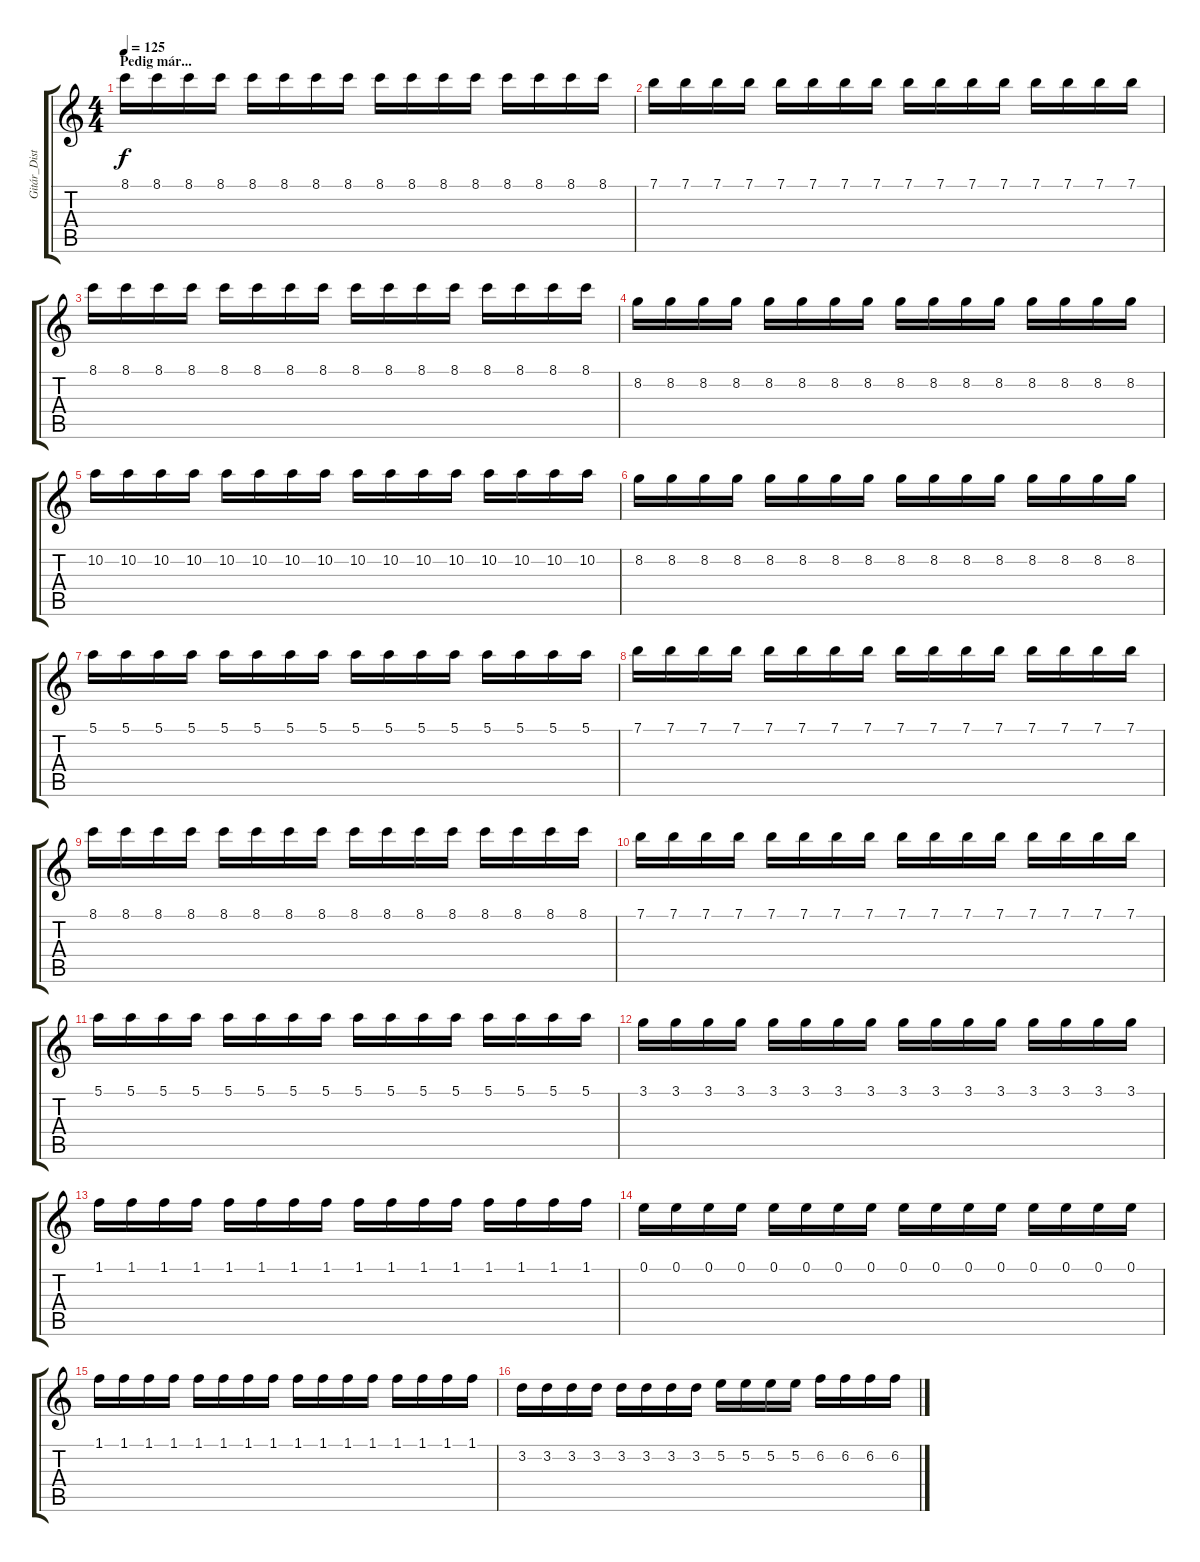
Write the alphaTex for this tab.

\track ("Gitár_Distr.2" "Gitár_Dist") {instrument distortionguitar}
\staff {score tabs}
\tuning (E4 B3 G3 D3 A2 E2) {hide}
\ts (4 4)
\section ("" "Pedig már...")
\tempo 125
\clef g2
\ks c
8.1.16{dy f} 8.1.16 8.1.16 8.1.16 8.1.16 8.1.16 8.1.16 8.1.16 8.1.16 8.1.16 8.1.16 8.1.16 8.1.16 8.1.16 8.1.16 8.1.16 |
7.1.16 7.1.16 7.1.16 7.1.16 7.1.16 7.1.16 7.1.16 7.1.16 7.1.16 7.1.16 7.1.16 7.1.16 7.1.16 7.1.16 7.1.16 7.1.16 |
8.1.16 8.1.16 8.1.16 8.1.16 8.1.16 8.1.16 8.1.16 8.1.16 8.1.16 8.1.16 8.1.16 8.1.16 8.1.16 8.1.16 8.1.16 8.1.16 |
8.2.16 8.2.16 8.2.16 8.2.16 8.2.16 8.2.16 8.2.16 8.2.16 8.2.16 8.2.16 8.2.16 8.2.16 8.2.16 8.2.16 8.2.16 8.2.16 |
10.2.16 10.2.16 10.2.16 10.2.16 10.2.16 10.2.16 10.2.16 10.2.16 10.2.16 10.2.16 10.2.16 10.2.16 10.2.16 10.2.16 10.2.16 10.2.16 |
8.2.16 8.2.16 8.2.16 8.2.16 8.2.16 8.2.16 8.2.16 8.2.16 8.2.16 8.2.16 8.2.16 8.2.16 8.2.16 8.2.16 8.2.16 8.2.16 |
5.1.16 5.1.16 5.1.16 5.1.16 5.1.16 5.1.16 5.1.16 5.1.16 5.1.16 5.1.16 5.1.16 5.1.16 5.1.16 5.1.16 5.1.16 5.1.16 |
7.1.16 7.1.16 7.1.16 7.1.16 7.1.16 7.1.16 7.1.16 7.1.16 7.1.16 7.1.16 7.1.16 7.1.16 7.1.16 7.1.16 7.1.16 7.1.16 |
8.1.16 8.1.16 8.1.16 8.1.16 8.1.16 8.1.16 8.1.16 8.1.16 8.1.16 8.1.16 8.1.16 8.1.16 8.1.16 8.1.16 8.1.16 8.1.16 |
7.1.16 7.1.16 7.1.16 7.1.16 7.1.16 7.1.16 7.1.16 7.1.16 7.1.16 7.1.16 7.1.16 7.1.16 7.1.16 7.1.16 7.1.16 7.1.16 |
5.1.16 5.1.16 5.1.16 5.1.16 5.1.16 5.1.16 5.1.16 5.1.16 5.1.16 5.1.16 5.1.16 5.1.16 5.1.16 5.1.16 5.1.16 5.1.16 |
3.1.16 3.1.16 3.1.16 3.1.16 3.1.16 3.1.16 3.1.16 3.1.16 3.1.16 3.1.16 3.1.16 3.1.16 3.1.16 3.1.16 3.1.16 3.1.16 |
1.1.16 1.1.16 1.1.16 1.1.16 1.1.16 1.1.16 1.1.16 1.1.16 1.1.16 1.1.16 1.1.16 1.1.16 1.1.16 1.1.16 1.1.16 1.1.16 |
0.1.16 0.1.16 0.1.16 0.1.16 0.1.16 0.1.16 0.1.16 0.1.16 0.1.16 0.1.16 0.1.16 0.1.16 0.1.16 0.1.16 0.1.16 0.1.16 |
1.1.16 1.1.16 1.1.16 1.1.16 1.1.16 1.1.16 1.1.16 1.1.16 1.1.16 1.1.16 1.1.16 1.1.16 1.1.16 1.1.16 1.1.16 1.1.16 |
3.2.16 3.2.16 3.2.16 3.2.16 3.2.16 3.2.16 3.2.16 3.2.16 5.2.16 5.2.16 5.2.16 5.2.16 6.2.16 6.2.16 6.2.16 6.2.16
